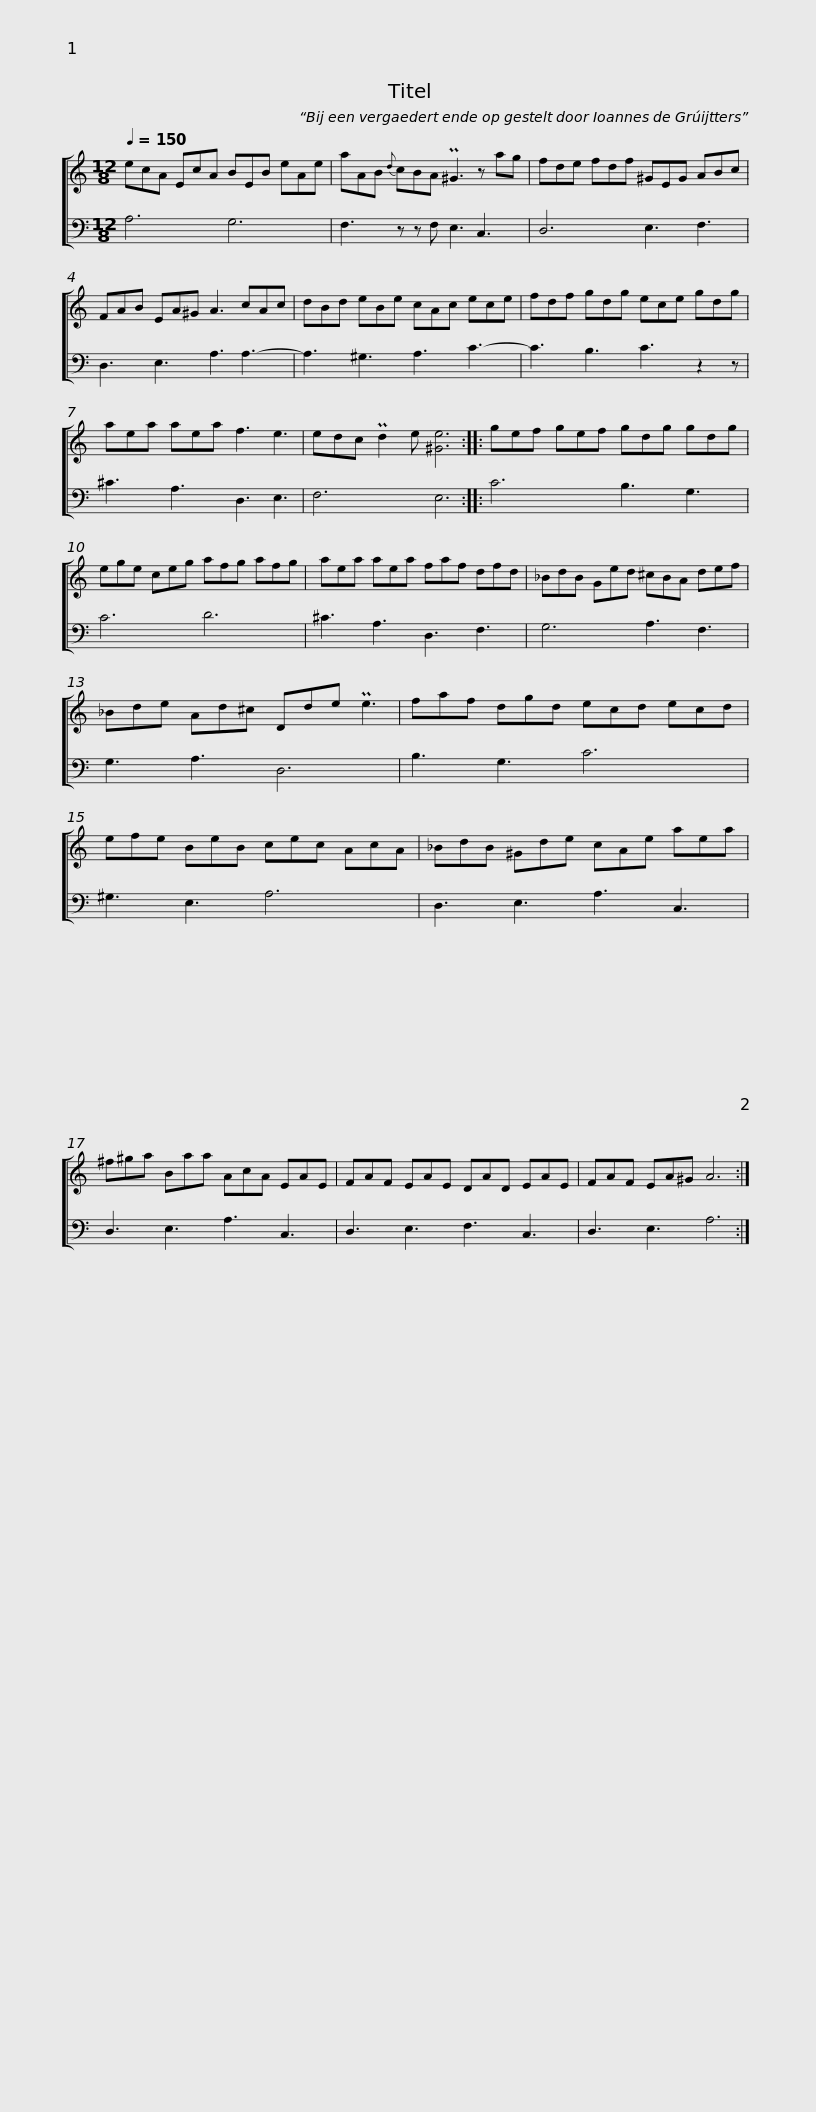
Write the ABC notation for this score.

X:1
%%score [ 1 2 ]
L:1/8
Q:1/4=150
M:12/8
I:linebreak $
K:C
V:1 treble
V:2 bass
V:1
 ecA EcA BEB eAe | aAB{d} cBA P^G3 z ag | fde fdf ^GEG ABc | FAB EA^G A3 cAc |$ dBd eBe cAc ece | %5
 fdf gdg ece gdg | aea aea f3 e3 | edc Pd2 e [^Ge]6 ::$ gef gef gdg gdg | ege ceg afg afg | %10
 aea aea faf dfd | _BdB Ged ^cBA def |$ _Bde Ad^c Dde Pe3 | faf dgd ecd ecd | efe BeB cec AcA | %15
 _BdB ^Gde cAe aea |$ ^f^ga Baa AcA EAE | FAF EAE DAD EAE | FAF EA^G A6 :| %19
V:2
 A,6 G,6 | F,3 z z F, E,3 C,3 | D,6 E,3 F,3 | D,3 E,3 A,3 A,3- |$ A,3 ^G,3 A,3 C3- | %5
 C3 B,3 C3 z2 z | ^C3 A,3 D,3 E,3 | F,6 E,6 ::$ C6 B,3 G,3 | C6 D6 | %10
 ^C3 A,3 D,3 F,3 | G,6 A,3 F,3 |$ G,3 A,3 D,6 | B,3 G,3 C6 | ^G,3 E,3 A,6 | %15
 D,3 E,3 A,3 C,3 |$ D,3 E,3 A,3 C,3 | D,3 E,3 F,3 C,3 | D,3 E,3 A,6 :| %19
